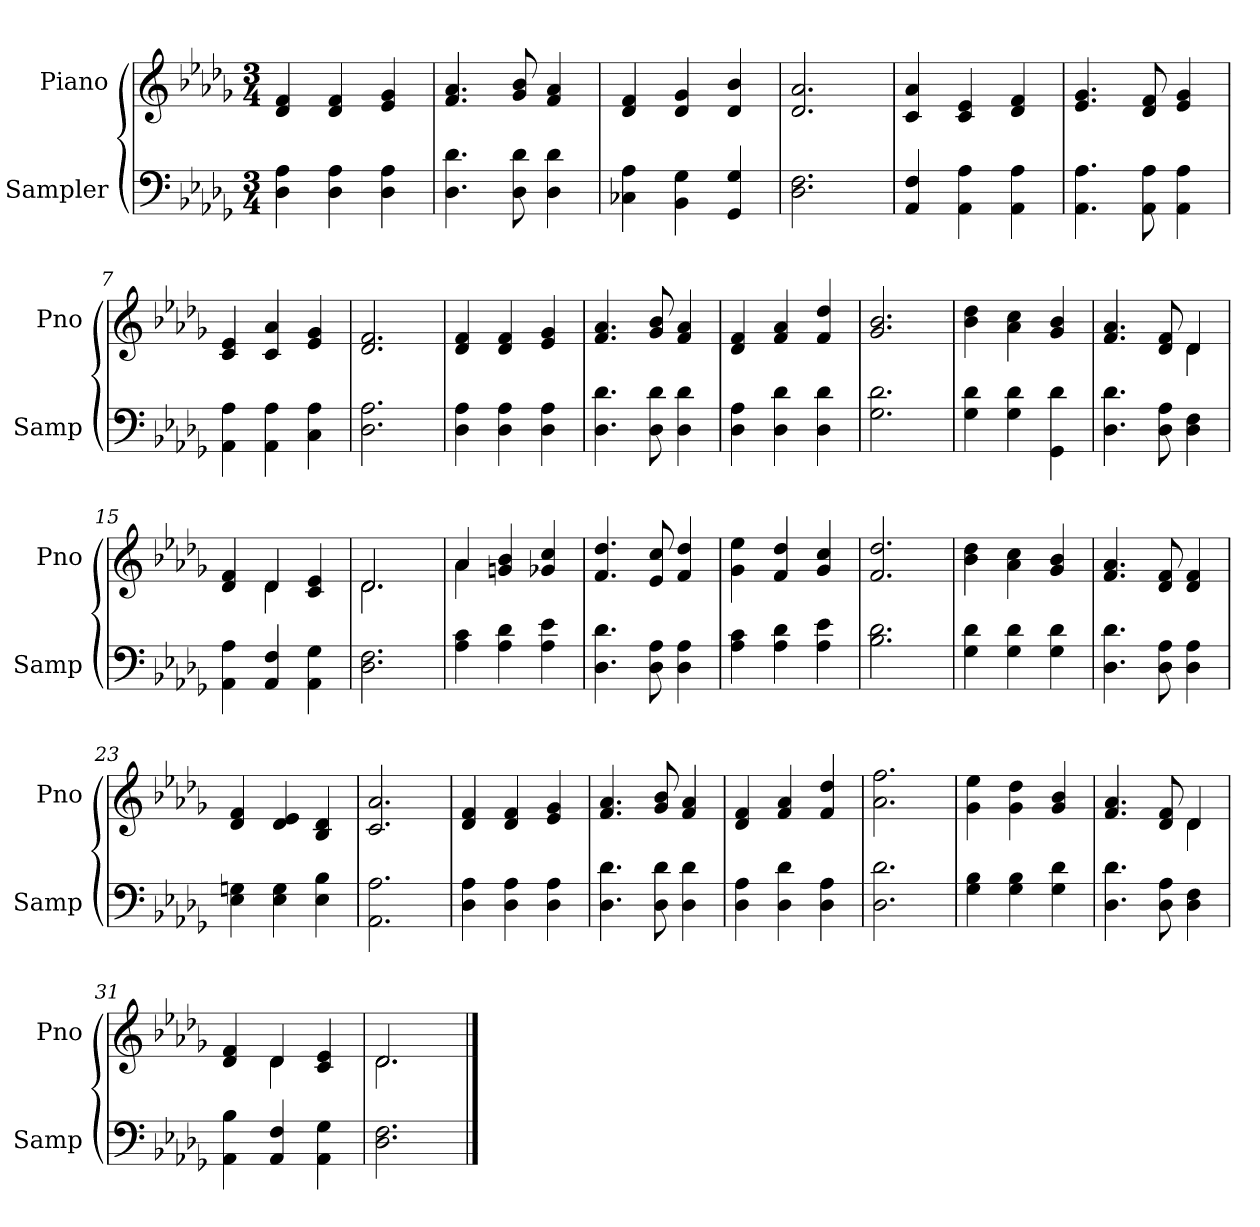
**kern	**kern
*part2	*part1
*staff2	*staff1
*I"Sampler	*I"Piano
*I'Samp	*I'Pno
*clefF4	*clefG2
*k[b-e-a-d-g-]	*k[b-e-a-d-g-]
*D-:	*D-:
*M3/4	*M3/4
=1	=1
4D- 4A-	4d- 4f
4D- 4A-	4d- 4f
4D- 4A-	4e- 4g-
=2	=2
4.D- 4.d-	4.f 4.a-
8D- 8d-	8g- 8b-
4D- 4d-	4f 4a-
=3	=3
4C-X 4A-	4d- 4f
4BB- 4G-	4d- 4g-
4GG- 4G-	4d- 4b-
=4	=4
2.D- 2.F	2.d- 2.a-
=5	=5
4AA- 4F	4c 4a-
4AA- 4A-	4c 4e-
4AA- 4A-	4d- 4f
=6	=6
4.AA- 4.A-	4.e- 4.g-
8AA- 8A-	8d- 8f
4AA- 4A-	4e- 4g-
=7	=7
4AA- 4A-	4c 4e-
4AA- 4A-	4c 4a-
4C 4A-	4e- 4g-
=8	=8
2.D- 2.A-	2.d- 2.f
=9	=9
4D- 4A-	4d- 4f
4D- 4A-	4d- 4f
4D- 4A-	4e- 4g-
=10	=10
4.D- 4.d-	4.f 4.a-
8D- 8d-	8g- 8b-
4D- 4d-	4f 4a-
=11	=11
4D- 4A-	4d- 4f
4D- 4d-	4f 4a-
4D- 4d-	4f 4dd-
=12	=12
2.G- 2.d-	2.g- 2.b-
=13	=13
4G- 4d-	4b- 4dd-
4G- 4d-	4a- 4cc
4GG- 4d-	4g- 4b-
=14	=14
*	*^
4.D- 4.d-	4.f 4.a-	2ryy
8D- 8A-	8d- 8f	.
4D- 4F	4d-/	4d-
=15	=15	=15
4AA- 4A-	4d- 4f	4ryy
4AA- 4F	4d-/	4d-
4AA- 4G-	4c 4e-	4ryy
=16	=16	=16
2.D- 2.F	2.d-/	2.d-
=17	=17	=17
4A- 4c	4a-/	4a-
4A- 4d-	4gn 4b-	2ryy
4A- 4e-	4g-X 4cc	.
*	*v	*v
=18	=18
4.D- 4.d-	4.f 4.dd-
8D- 8A-	8e- 8cc
4D- 4A-	4f 4dd-
=19	=19
4A- 4c	4g- 4ee-
4A- 4d-	4f 4dd-
4A- 4e-	4g- 4cc
=20	=20
2.B- 2.d-	2.f 2.dd-
=21	=21
4G- 4d-	4b- 4dd-
4G- 4d-	4a- 4cc
4G- 4d-	4g- 4b-
=22	=22
4.D- 4.d-	4.f 4.a-
8D- 8A-	8d- 8f
4D- 4A-	4d- 4f
=23	=23
4E- 4Gn	4d- 4f
4E- 4G	4d- 4e-
4E- 4B-	4B- 4d-
=24	=24
2.AA- 2.A-	2.c 2.a-
=25	=25
4D- 4A-	4d- 4f
4D- 4A-	4d- 4f
4D- 4A-	4e- 4g-
=26	=26
4.D- 4.d-	4.f 4.a-
8D- 8d-	8g- 8b-
4D- 4d-	4f 4a-
=27	=27
4D- 4A-	4d- 4f
4D- 4d-	4f 4a-
4D- 4A-	4f 4dd-
=28	=28
2.D- 2.d-	2.a- 2.ff
=29	=29
4G- 4B-	4g- 4ee-
4G- 4B-	4g- 4dd-
4G- 4d-	4g- 4b-
=30	=30
*	*^
4.D- 4.d-	4.f 4.a-	2ryy
8D- 8A-	8d- 8f	.
4D- 4F	4d-/	4d-
=31	=31	=31
4AA- 4B-	4d- 4f	4ryy
4AA- 4F	4d-/	4d-
4AA- 4G-	4c 4e-	4ryy
=32	=32	=32
2.D- 2.F	2.d-/	2.d-
*	*v	*v
==	==
*-	*-
